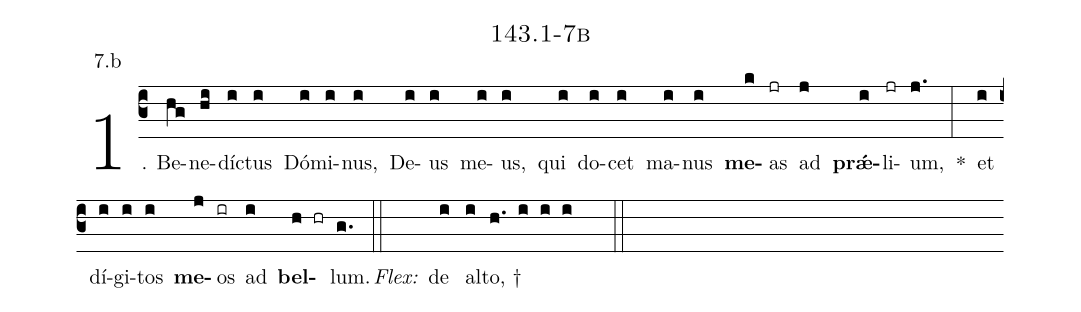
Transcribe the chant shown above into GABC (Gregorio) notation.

name: 143.1-7b;
annotation: 7.b;
%%
(c3)1. Be(hg)ne(hi)díc(i)tus(i) Dó(i)mi(i)nus,(i) De(i)us(i) me(i)us,(i) qui(i) do(i)cet(i) ma(i)nus(i) <b>me</b>(k)as(jr) ad(j) <b>prǽ</b>(i)li(jr)um,(j.) *(:) et(i) dí(i)gi(i)tos(i) <b>me</b>(j)os(ir) ad(i) <b>bel</b>(h hr)lum.(g.) (::)
<i>Flex:</i>()  de(i) al(i)to, †(h. i i i  ::)
